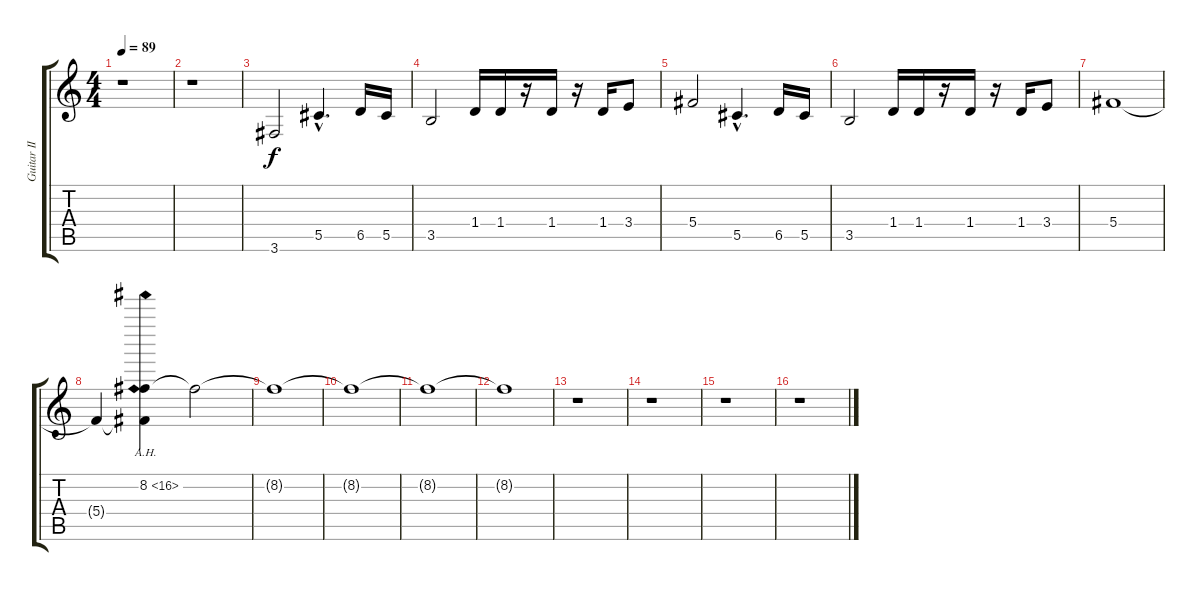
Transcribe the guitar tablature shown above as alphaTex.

\track ("Guitar II" "Guitar II") {instrument electricguitarclean}
\staff {score tabs}
\tuning (Eb4 Bb3 Gb3 Db3 Ab2 Eb2) {hide}
\ts (4 4)
\tempo 89
\clef g2
\ks c
r.1{dy f} |
r.1 |
3.6.2{balance 1 instrument overdrivenguitar} 5.5{hac}.4{d} 6.5.16 5.5.16 |
3.5.2 1.4.16 1.4.16 r.16 1.4.16 r.16 1.4.16 3.4.8 |
5.4.2 5.5{hac}.4{d} 6.5.16 5.5.16 |
3.5.2 1.4.16 1.4.16 r.16 1.4.16 r.16 1.4.16 3.4.8 |
5.4.1 |
5.4{t}.4 (8.2{ah 8} 5.4{ah 12 t}).4 8.2{t}.2 |
8.2{t}.1 |
8.2{t}.1 |
8.2{t}.1 |
8.2{t}.1 |
r.1 |
r.1 |
r.1 |
r.1
